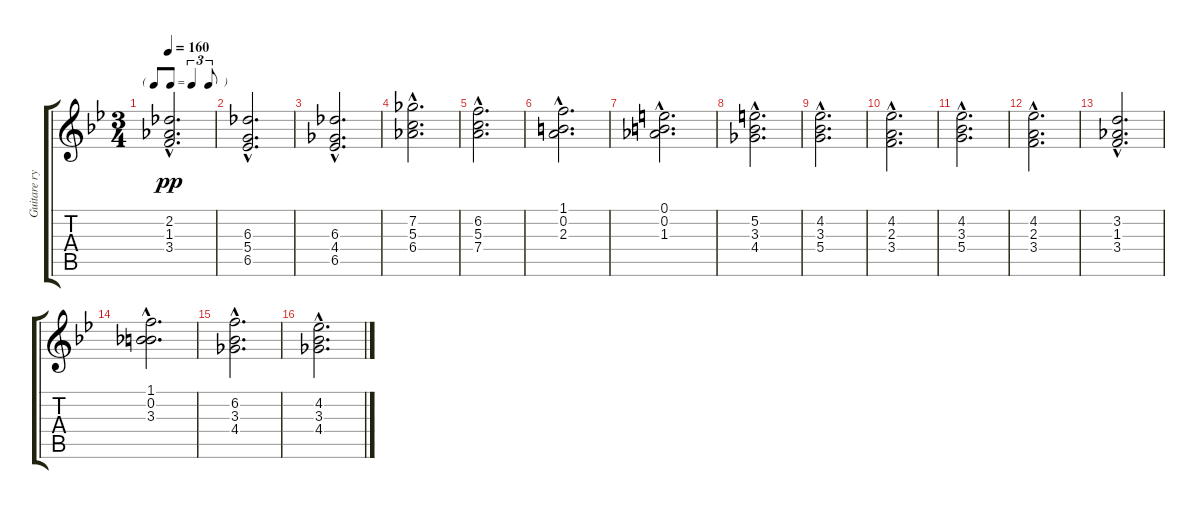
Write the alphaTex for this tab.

\track ("Guitare rythmique" "Guitare ry") {instrument electricguitarjazz}
\staff {score tabs}
\tuning (E4 B3 G3 D3 A2 E2) {hide}
\ts (3 4)
\tf triplet8th
\tempo 160
\clef g2
\ks bb
(2.2{hac} 1.3 3.4{hac}).2{d dy pp} |
(6.3{hac} 5.4 6.5{hac}).2{d} |
(6.3{hac} 4.4 6.5{hac}).2{d} |
(7.2{hac} 5.3 6.4{hac}).2{d} |
(6.2{hac} 5.3 7.4{hac}).2{d} |
(1.1{hac} 0.2 2.3{hac}).2{d} |
(0.1{hac} 0.2 1.3{hac}).2{d} |
(5.2{hac} 3.3 4.4{hac}).2{d} |
(4.2{hac} 3.3 5.4{hac}).2{d} |
(4.2{hac} 2.3 3.4{hac}).2{d} |
(4.2{hac} 3.3 5.4{hac}).2{d} |
(4.2{hac} 2.3 3.4{hac}).2{d} |
(3.2{hac} 1.3 3.4{hac}).2{d} |
(1.1{hac} 0.2 3.3{hac}).2{d} |
(6.2{hac} 3.3 4.4{hac}).2{d} |
(4.2{hac} 3.3 4.4{hac}).2{d}
